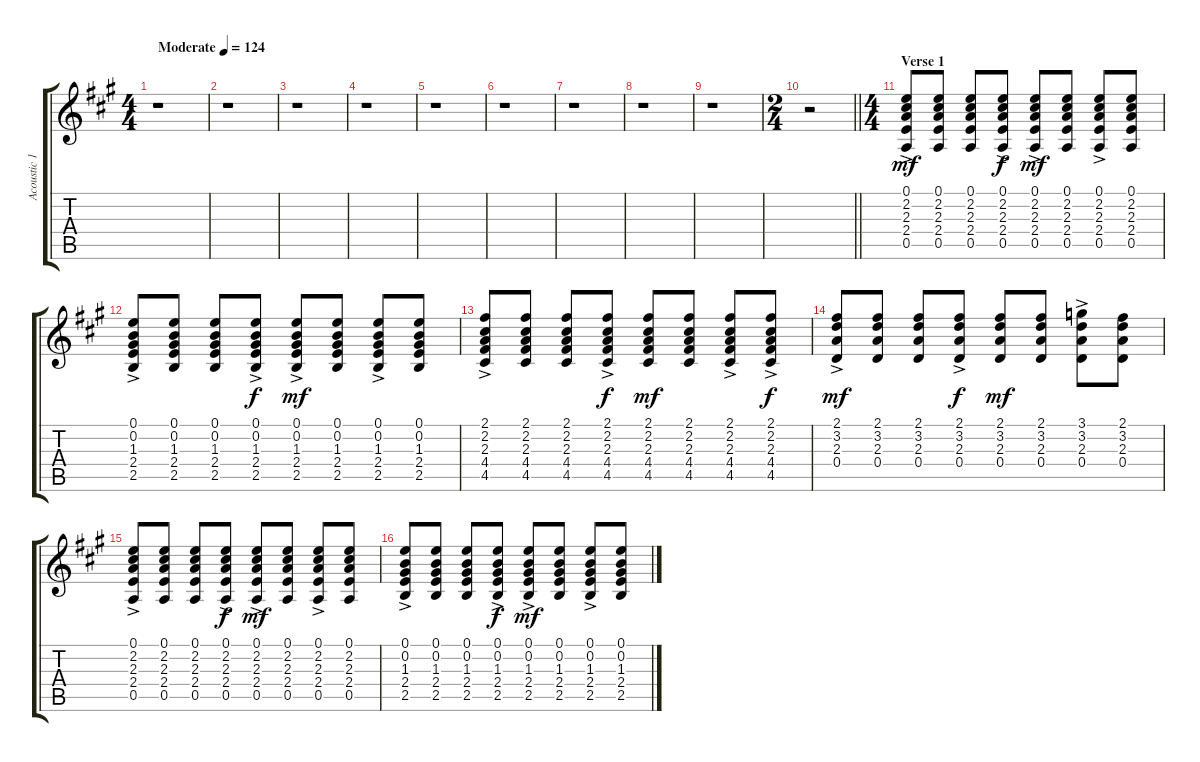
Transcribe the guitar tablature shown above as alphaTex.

\track ("Acoustic 1" "Acoustic 1") {instrument acousticguitarsteel}
\staff {score tabs}
\tuning (E4 B3 G3 D3 A2 E2) {hide}
\ts (4 4)
\tempo (124 "Moderate")
\clef g2
\ks a
r.1{dy mf instrument acousticguitarsteel} |
r.1 |
r.1 |
r.1 |
r.1 |
r.1 |
r.1 |
r.1 |
r.1 |
\ts (2 4)
\barLineRight lightlight
r.2 |
\ts (4 4)
\section ("" "Verse 1")
(0.1{ac} 2.2{ac} 2.3{ac} 2.4{ac} 0.5{ac}).8 (0.1 2.2 2.3 2.4 0.5).8 (0.1 2.2 2.3 2.4 0.5).8 (0.1{ac} 2.2{ac} 2.3{ac} 2.4{ac} 0.5{ac}).8{dy f} (0.1{ac} 2.2{ac} 2.3{ac} 2.4{ac} 0.5{ac}).8{dy mf} (0.1 2.2 2.3 2.4 0.5).8 (0.1{ac} 2.2{ac} 2.3{ac} 2.4{ac} 0.5{ac}).8 (0.1 2.2 2.3 2.4 0.5).8 |
(0.1{ac} 0.2{ac} 1.3{ac} 2.4{ac} 2.5{ac}).8 (0.1 0.2 1.3 2.4 2.5).8 (0.1 0.2 1.3 2.4 2.5).8 (0.1{ac} 0.2{ac} 1.3{ac} 2.4{ac} 2.5{ac}).8{dy f} (0.1{ac} 0.2{ac} 1.3{ac} 2.4{ac} 2.5{ac}).8{dy mf} (0.1 0.2 1.3 2.4 2.5).8 (0.1{ac} 0.2{ac} 1.3{ac} 2.4{ac} 2.5{ac}).8 (0.1 0.2 1.3 2.4 2.5).8 |
(2.1{ac} 2.2{ac} 2.3{ac} 4.4{ac} 4.5{ac}).8 (2.1 2.2 2.3 4.4 4.5).8 (2.1 2.2 2.3 4.4 4.5).8 (2.1{ac} 2.2{ac} 2.3{ac} 4.4{ac} 4.5{ac}).8{dy f} (2.1 2.2 2.3 4.4 4.5).8{dy mf} (2.1 2.2 2.3 4.4 4.5).8 (2.1{ac} 2.2{ac} 2.3{ac} 4.4{ac} 4.5{ac}).8 (2.1{ac} 2.2{ac} 2.3{ac} 4.4{ac} 4.5{ac}).8{dy f} |
(2.1{ac} 3.2{ac} 2.3{ac} 0.4{ac}).8{dy mf} (2.1 3.2 2.3 0.4).8 (2.1 3.2 2.3 0.4).8 (2.1{ac} 3.2{ac} 2.3{ac} 0.4{ac}).8{dy f} (2.1 3.2 2.3 0.4).8{dy mf} (2.1 3.2 2.3 0.4).8 (3.1{ac} 3.2{ac} 2.3{ac} 0.4{ac}).8 (2.1 3.2 2.3 0.4).8 |
(0.1{ac} 2.2{ac} 2.3{ac} 2.4{ac} 0.5{ac}).8 (0.1 2.2 2.3 2.4 0.5).8 (0.1 2.2 2.3 2.4 0.5).8 (0.1{ac} 2.2{ac} 2.3{ac} 2.4{ac} 0.5{ac}).8{dy f} (0.1{ac} 2.2{ac} 2.3{ac} 2.4{ac} 0.5{ac}).8{dy mf} (0.1 2.2 2.3 2.4 0.5).8 (0.1{ac} 2.2{ac} 2.3{ac} 2.4{ac} 0.5{ac}).8 (0.1 2.2 2.3 2.4 0.5).8 |
(0.1{ac} 0.2{ac} 1.3{ac} 2.4{ac} 2.5{ac}).8 (0.1 0.2 1.3 2.4 2.5).8 (0.1 0.2 1.3 2.4 2.5).8 (0.1{ac} 0.2{ac} 1.3{ac} 2.4{ac} 2.5{ac}).8{dy f} (0.1{ac} 0.2{ac} 1.3{ac} 2.4{ac} 2.5{ac}).8{dy mf} (0.1 0.2 1.3 2.4 2.5).8 (0.1{ac} 0.2{ac} 1.3{ac} 2.4{ac} 2.5{ac}).8 (0.1 0.2 1.3 2.4 2.5).8
